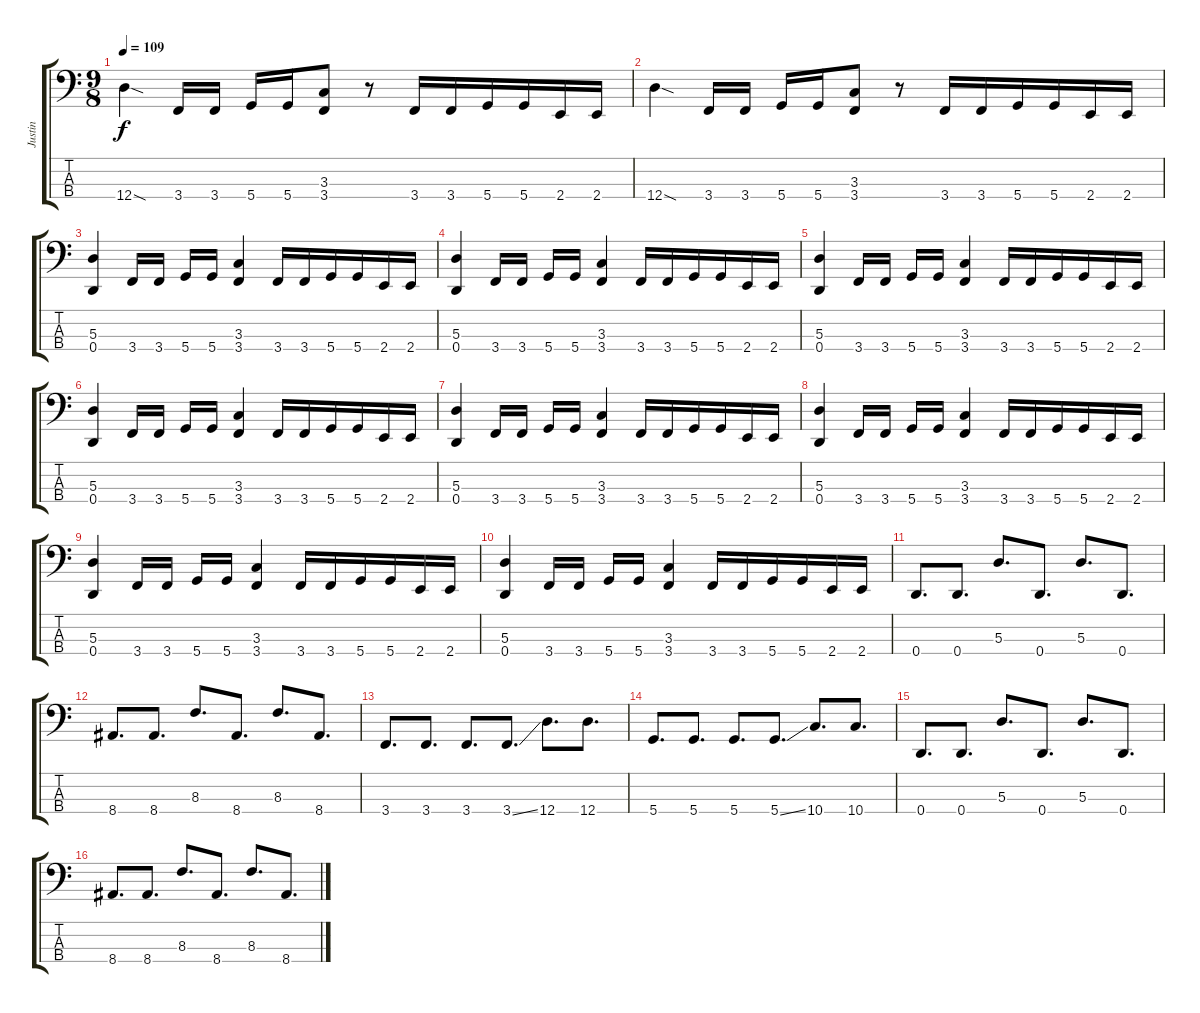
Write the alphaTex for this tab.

\track ("Justin" "Justin") {instrument electricbassfinger}
\staff {score tabs}
\tuning (G2 D2 A1 D1) {hide}
\ts (9 8)
\tempo 109
\clef f4
\ks c
12.4{sod}.4{dy f} 3.4.16 3.4.16 5.4.16 5.4.16 (3.3 3.4).8 r.8 3.4.16 3.4.16 5.4.16 5.4.16 2.4.16 2.4.16 |
12.4{sod}.4 3.4.16 3.4.16 5.4.16 5.4.16 (3.3 3.4).8 r.8 3.4.16 3.4.16 5.4.16 5.4.16 2.4.16 2.4.16 |
(5.3 0.4).4 3.4.16 3.4.16 5.4.16 5.4.16 (3.3 3.4).4 3.4.16 3.4.16 5.4.16 5.4.16 2.4.16 2.4.16 |
(5.3 0.4).4 3.4.16 3.4.16 5.4.16 5.4.16 (3.3 3.4).4 3.4.16 3.4.16 5.4.16 5.4.16 2.4.16 2.4.16 |
(5.3 0.4).4 3.4.16 3.4.16 5.4.16 5.4.16 (3.3 3.4).4 3.4.16 3.4.16 5.4.16 5.4.16 2.4.16 2.4.16 |
(5.3 0.4).4 3.4.16 3.4.16 5.4.16 5.4.16 (3.3 3.4).4 3.4.16 3.4.16 5.4.16 5.4.16 2.4.16 2.4.16 |
(5.3 0.4).4 3.4.16 3.4.16 5.4.16 5.4.16 (3.3 3.4).4 3.4.16 3.4.16 5.4.16 5.4.16 2.4.16 2.4.16 |
(5.3 0.4).4 3.4.16 3.4.16 5.4.16 5.4.16 (3.3 3.4).4 3.4.16 3.4.16 5.4.16 5.4.16 2.4.16 2.4.16 |
(5.3 0.4).4 3.4.16 3.4.16 5.4.16 5.4.16 (3.3 3.4).4 3.4.16 3.4.16 5.4.16 5.4.16 2.4.16 2.4.16 |
(5.3 0.4).4 3.4.16 3.4.16 5.4.16 5.4.16 (3.3 3.4).4 3.4.16 3.4.16 5.4.16 5.4.16 2.4.16 2.4.16 |
0.4.8{d} 0.4.8{d} 5.3.8{d} 0.4.8{d} 5.3.8{d} 0.4.8{d} |
8.4.8{d} 8.4.8{d} 8.3.8{d} 8.4.8{d} 8.3.8{d} 8.4.8{d} |
3.4.8{d} 3.4.8{d} 3.4.8{d} 3.4{ss}.8{d} 12.4.8{d} 12.4.8{d} |
5.4.8{d} 5.4.8{d} 5.4.8{d} 5.4{ss}.8{d} 10.4.8{d} 10.4.8{d} |
0.4.8{d} 0.4.8{d} 5.3.8{d} 0.4.8{d} 5.3.8{d} 0.4.8{d} |
8.4.8{d} 8.4.8{d} 8.3.8{d} 8.4.8{d} 8.3.8{d} 8.4.8{d}
